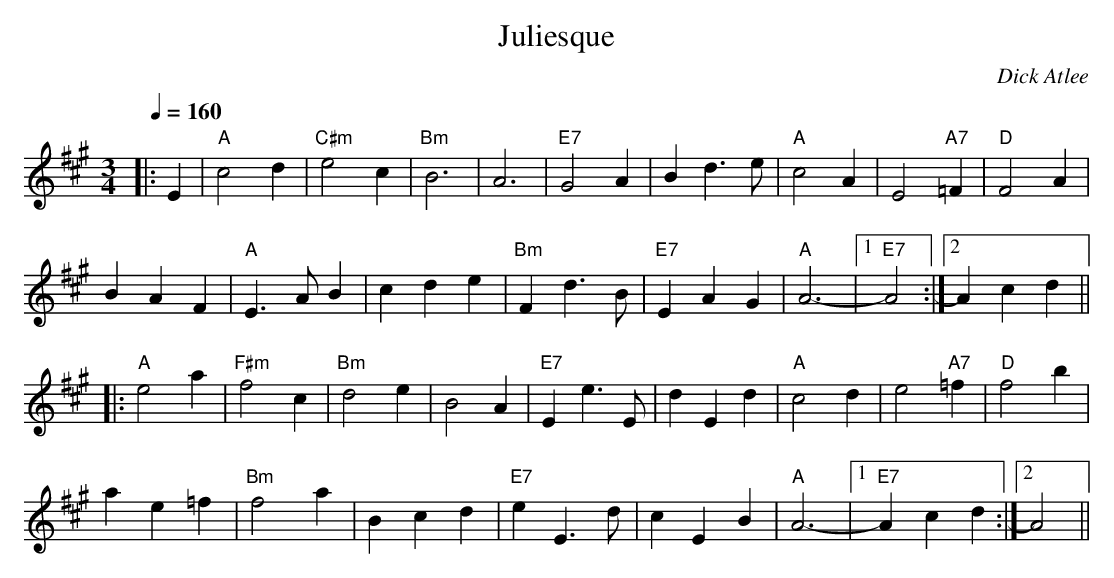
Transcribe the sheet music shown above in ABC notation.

X:1
T:Juliesque
M:3/4
L:1/4
Q:1/4=160
C:Dick Atlee
K:A
|: E | "A" c2 d | "C#m" e2 c | "Bm" B3 | A3 | "E7" G2 A |
B d>e | "A" c2 A | E2 "A7" =F | "D" F2 A | !
B A F | "A" E>A B | c d e | "Bm" F d>B |
"E7" E A G | "A" A3- |[1 "E7" A2 :|[2 A c d || !
|: "A" e2 a | "F#m" f2 c | "Bm" d2 e | B2 A | "E7" E e>E |
d E d | "A" c2 d | e2 "A7" =f | "D" f2 b | !
a e =f | "Bm" f2 a | B c d | "E7" e E>d |
c E B | "A" A3- |[1 "E7" A c d :|[2 A2 ||
